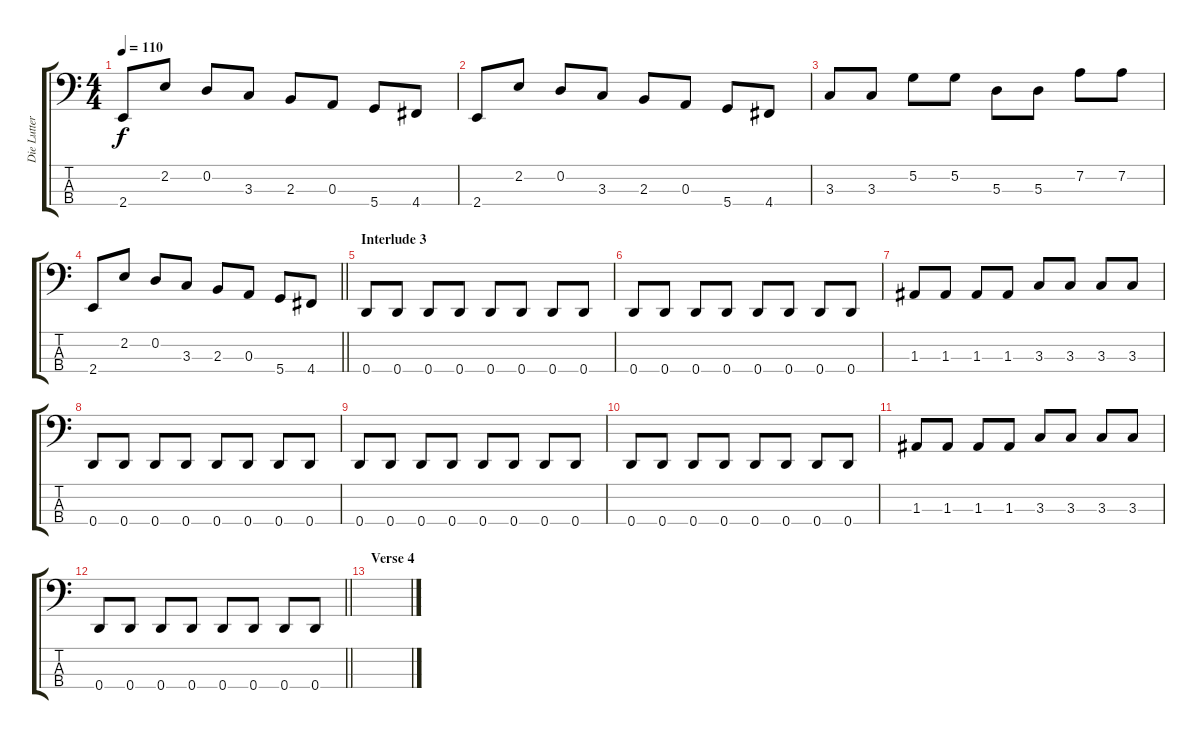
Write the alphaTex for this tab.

\track ("Die Lutter" "Die Lutter") {instrument electricbasspick}
\staff {score tabs}
\tuning (G2 D2 A1 D1) {hide}
\ts (4 4)
\tempo 110
\clef f4
\ks c
2.4.8{dy f} 2.2.8 0.2.8 3.3.8 2.3.8 0.3.8 5.4.8 4.4.8 |
2.4.8 2.2.8 0.2.8 3.3.8 2.3.8 0.3.8 5.4.8 4.4.8 |
3.3.8 3.3.8 5.2.8 5.2.8 5.3.8 5.3.8 7.2.8 7.2.8 |
\barLineRight lightlight
2.4.8 2.2.8 0.2.8 3.3.8 2.3.8 0.3.8 5.4.8 4.4.8 |
\section ("" "Interlude 3")
0.4.8 0.4.8 0.4.8 0.4.8 0.4.8 0.4.8 0.4.8 0.4.8 |
0.4.8 0.4.8 0.4.8 0.4.8 0.4.8 0.4.8 0.4.8 0.4.8 |
1.3.8 1.3.8 1.3.8 1.3.8 3.3.8 3.3.8 3.3.8 3.3.8 |
0.4.8 0.4.8 0.4.8 0.4.8 0.4.8 0.4.8 0.4.8 0.4.8 |
0.4.8 0.4.8 0.4.8 0.4.8 0.4.8 0.4.8 0.4.8 0.4.8 |
0.4.8 0.4.8 0.4.8 0.4.8 0.4.8 0.4.8 0.4.8 0.4.8 |
1.3.8 1.3.8 1.3.8 1.3.8 3.3.8 3.3.8 3.3.8 3.3.8 |
\barLineRight lightlight
0.4.8 0.4.8 0.4.8 0.4.8 0.4.8 0.4.8 0.4.8 0.4.8 |
\section ("" "Verse 4")
